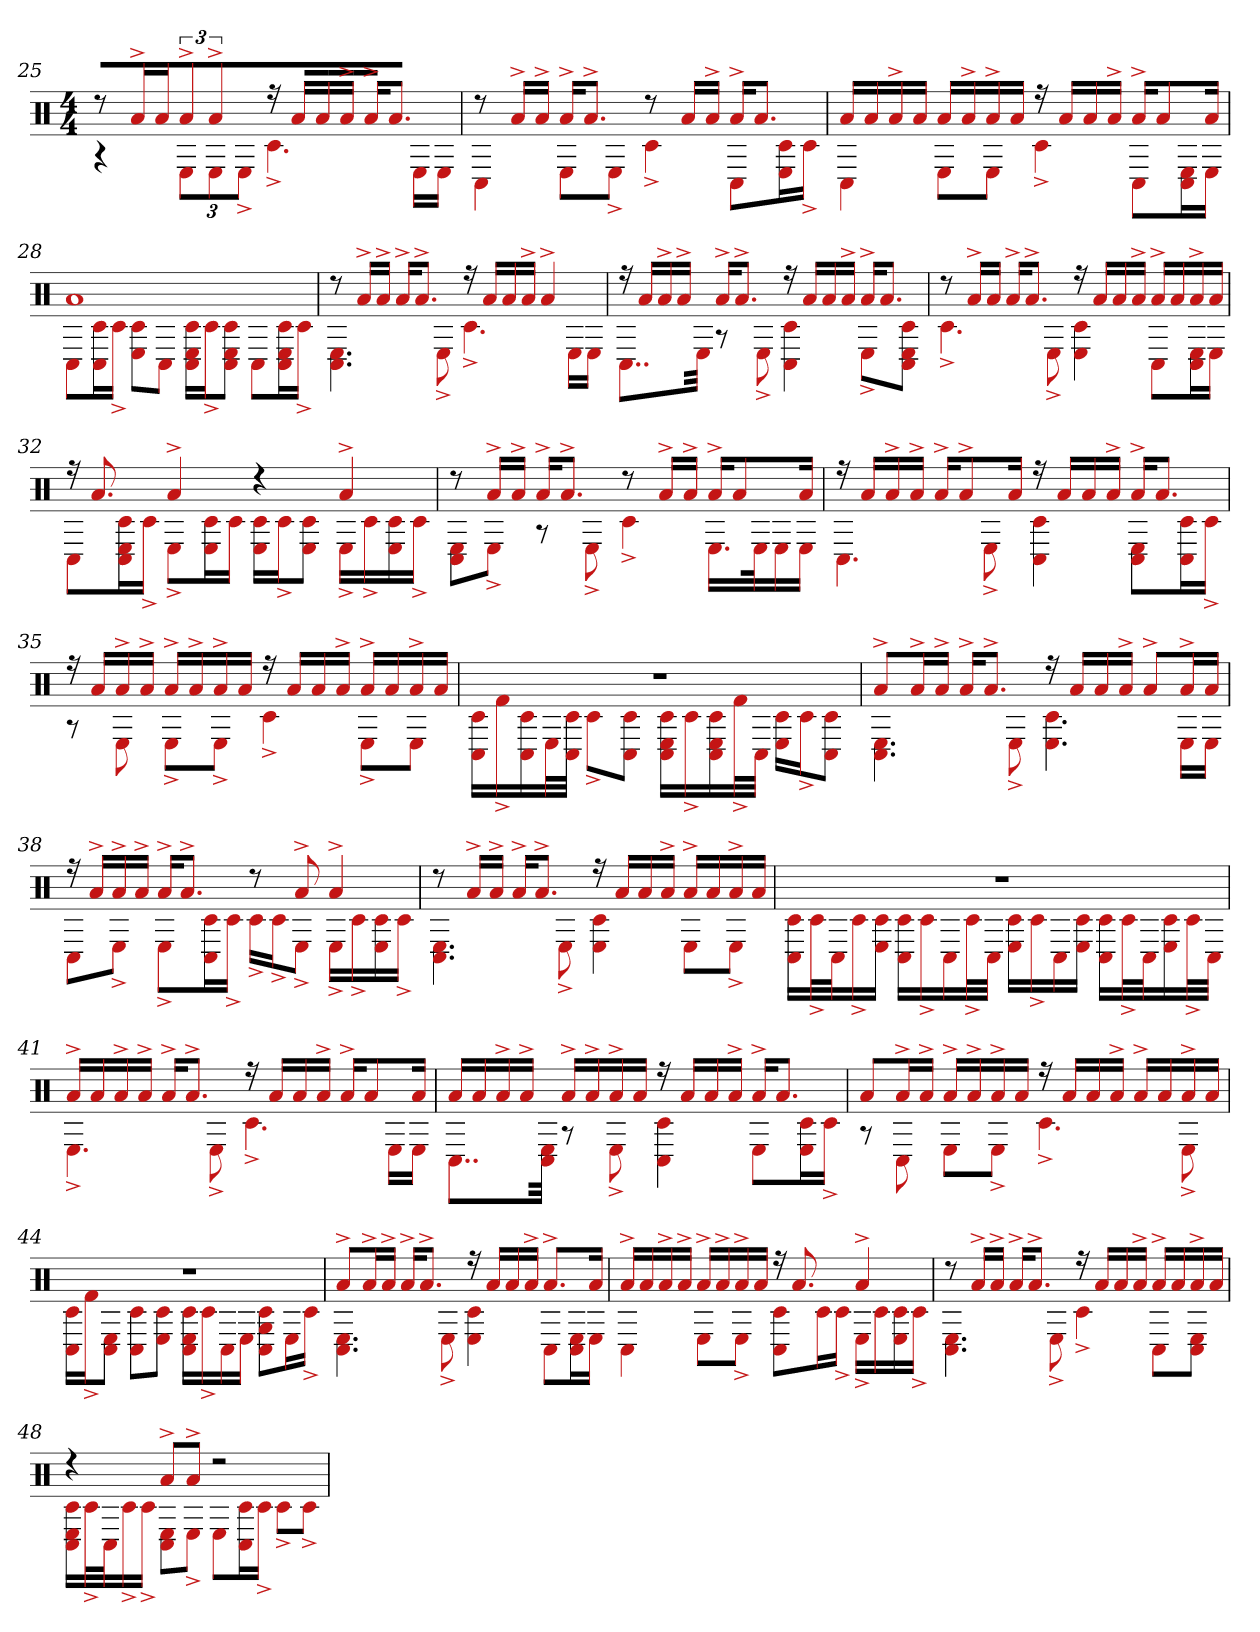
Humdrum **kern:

**kern
*part1
*staff1
*clefX
*k[]
*M4/4
=25
*^
8r	4r
16a^LL	.
16aJJ	.
12a^J	12EL
6a^	12E
.	12E^J
16r	4.c#^
16aLL	.
16a	.
16a^JJ	.
16a^KL	.
8.aJ	.
.	16ELL
.	16EJJ
=26	=26
8r	4C#
16a^LL	.
16a^JJ	.
16a^KL	8EL
8.a^J	.
.	8E^J
8r	4c#^
16aLL	.
16a^JJ	.
16a^KL	8C#L
8.aJ	.
.	16c# 16EL
.	16c#^JJ
=27	=27
16aLL	4C#
16a	.
16a^	.
16aJJ	.
16aLL	8EL
16a^	.
16a^	8EJ
16aJJ	.
16r	4c#^
16aLL	.
16a	.
16a^JJ	.
16a^KL	8C#L
8a	.
.	16C# 16EL
16aJk	16EJJ
=28	=28
1a	8C#L
.	16C# 16c#L
.	16c#^JJ
.	8c# 8EL
.	8C#J
.	16C# 16E 16c#LL
.	16c#^J
.	8C# 8E 8c#J
.	8C#L
.	16C# 16c# 16EL
.	16c#^JJ
=29	=29
8r	4.C# 4.E
16a^LL	.
16a^JJ	.
16a^KL	.
8.a^J	.
.	8E^
16r	4.c#^
16aLL	.
16a	.
16a^JJ	.
4a^	.
.	16ELL
.	16EJJ
=30	=30
16r	8..C#L
16aLL	.
16a^	.
16a^JJ	.
.	32EJkk
16a^KL	8r
8.a^J	.
.	8E^
16r	4C# 4c#
16aLL	.
16a	.
16a^JJ	.
16a^KL	8E^L
8.aJ	.
.	8C# 8E 8c#J
=31	=31
8r	4.c#^
16a^LL	.
16aJJ	.
16a^KL	.
8.a^J	.
.	8E^
16r	4E 4c#
16aLL	.
16a	.
16a^JJ	.
16a^LL	8C#L
16a	.
16a^	16C# 16EL
16aJJ	16EJJ
=32	=32
16r	8C#L
8.a	.
.	16C# 16c# 16EL
.	16c#^JJ
4a^	8E^L
.	16c# 16EL
.	16c#JJ
4r	16E 16c#LL
.	16c#^J
.	8E 8c#J
4a^	16E^LL
.	16c#^
.	16c# 16E
.	16c#^JJ
=33	=33
8r	8C# 8EL
16a^LL	8E^J
16a^JJ	.
16a^KL	8r
8.a^J	.
.	8E^
8r	4c#^
16a^LL	.
16a^JJ	.
16a^KL	16.ELL
8a	.
.	32Ek
.	16E
16aJk	16EJJ
=34	=34
16r	4.C#
16aLL	.
16a^	.
16a^JJ	.
16a^KL	.
8a^	.
.	8E^
16aJk	.
16r	4C# 4c#
16aLL	.
16a	.
16a^JJ	.
16a^KL	8C# 8EL
8.aJ	.
.	16C# 16c#L
.	16c#^JJ
=35	=35
16r	8r
16aLL	.
16a^	8E
16a^JJ	.
16a^LL	8E^L
16a^	.
16a^	8E^J
16aJJ	.
16r	4c#^
16aLL	.
16a	.
16a^JJ	.
16a^LL	8E^L
16a	.
16a^	8EJ
16aJJ	.
=36	=36
1r	16C# 16c#LL
.	16f#^
.	16C# 16c#
.	32EL
.	32C# 32c#JJJ
.	8c#^L
.	8C# 8c#J
.	16C# 16E 16c#LL
.	16c#^
.	16C# 16E 16c#
.	32f#^L
.	32C#JJJ
.	16E 16c#LL
.	16c#^J
.	8C# 8c#J
=37	=37
8a^L	4.C# 4.E
16a^L	.
16a^JJ	.
16a^KL	.
8.a^J	.
.	8E^
16r	4.E 4.c#
16aLL	.
16a	.
16a^JJ	.
8a^L	.
16a^L	16ELL
16aJJ	16EJJ
=38	=38
16r	8C#L
16a^LL	.
16a^	8E^J
16a^JJ	.
16a^KL	8E^L
8.a^J	.
.	16C# 16c#L
.	16c#^JJ
8r	16c#^LL
.	16c#^J
8a^	8E^J
4a^	16E^LL
.	16c#^
.	16E 16c#
.	16c#^JJ
=39	=39
8r	4.C# 4.E
16a^LL	.
16a^JJ	.
16a^KL	.
8.a^J	.
.	8E^
16r	4E 4c#
16aLL	.
16a	.
16a^JJ	.
16a^LL	8EL
16a	.
16a^	8E^J
16aJJ	.
=40	=40
1r	16C# 16c#LL
.	32c#^L
.	32C#J
.	16c#^
.	16E 16c#JJ
.	16C# 16c#LL
.	16c#^
.	16C#
.	32c#^L
.	32C#JJJ
.	16E 16c#LL
.	16c#^
.	16C#
.	16c# 16EJJ
.	16C# 16c#LL
.	32c#^L
.	32C#J
.	16E 16c#
.	32c#^L
.	32C#JJJ
=41	=41
16a^LL	4.E^
16a	.
16a^	.
16a^JJ	.
16a^KL	.
8.a^J	.
.	8E^
16r	4.c#^
16aLL	.
16a	.
16a^JJ	.
16a^KL	.
8a	.
.	16ELL
16aJk	16EJJ
=42	=42
16aLL	8..C#L
16a	.
16a^	.
16a^JJ	.
.	32C# 32EJkk
16a^LL	8r
16a^	.
16a^	8E^
16aJJ	.
16r	4C# 4c#
16aLL	.
16a	.
16a^JJ	.
16a^KL	8EL
8.aJ	.
.	16E 16c#L
.	16c#^JJ
=43	=43
8aL	8r
16a^L	8C#
16a^JJ	.
16a^LL	8EL
16a^	.
16a^	8E^J
16aJJ	.
16r	4.c#^
16aLL	.
16a	.
16a^JJ	.
16a^LL	.
16a	.
16a^	8E^
16aJJ	.
=44	=44
1r	16C# 16c#LL
.	16f#^J
.	8C# 8EJ
.	8C# 8c#L
.	8E 8c#J
.	16C# 16E 16c#LL
.	16c#^
.	16C#
.	16EJJ
.	8G 8C# 8c#L
.	16EL
.	16c#^JJ
=45	=45
8a^L	4.C# 4.E
16a^L	.
16a^JJ	.
16a^KL	.
8.a^J	.
.	8E^
16r	4E 4c#
16aLL	.
16a	.
16a^JJ	.
8.a^L	8C#L
.	16C# 16EL
16aJk	16EJJ
=46	=46
16a^LL	4C#
16a	.
16a^	.
16a^JJ	.
16a^LL	8EL
16a^	.
16a^	8E^J
16aJJ	.
16r	8C# 8c#L
8.a	.
.	16c#L
.	16c#^JJ
4a^	16E^LL
.	16c#
.	16E 16c#
.	16c#^JJ
=47	=47
8r	4.C# 4.E
16a^LL	.
16a^JJ	.
16a^KL	.
8.a^J	.
.	8E^
16r	4c#^
16aLL	.
16a	.
16a^JJ	.
16a^LL	8C#L
16a	.
16a^	8C# 8EJ
16aJJ	.
=48	=48
4r	16C# 16E 16c#LL
.	32c#^L
.	32C#J
.	16c#^
.	16c#^JJ
8a^L	8C# 8EL
8a^J	8E^J
2r	8EL
.	16C# 16c#L
.	16c#^JJ
.	8c#^L
.	8c#^J
*v	*v
=
*-
